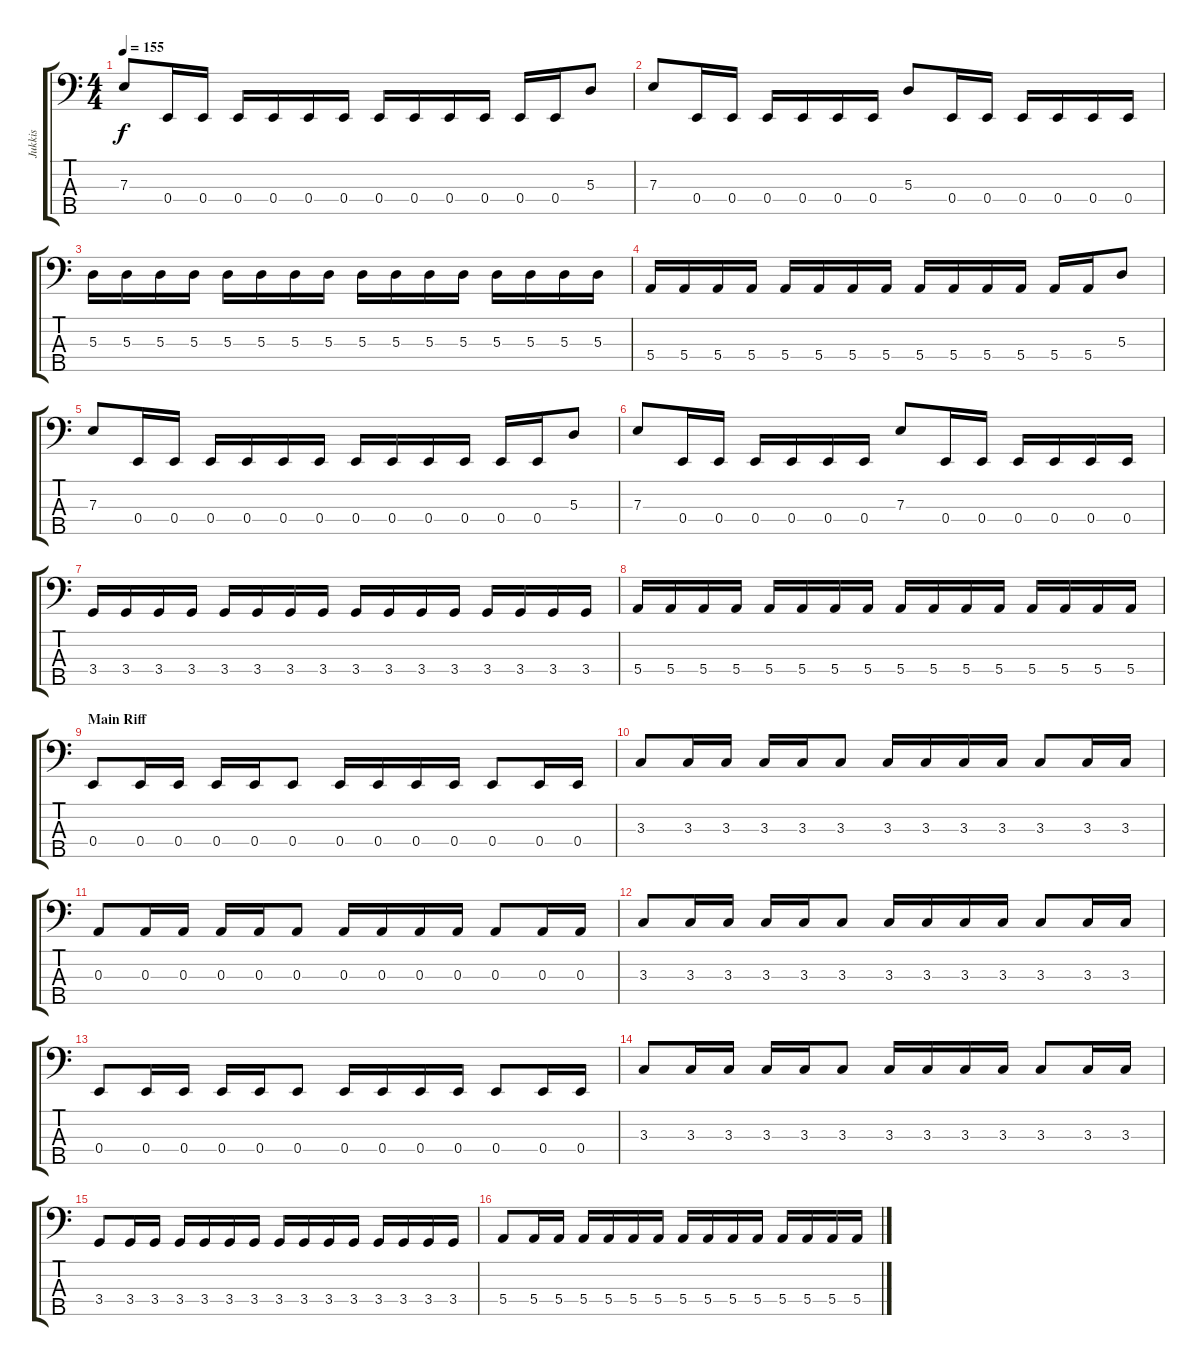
\track ("Jukkis" "Jukkis") {instrument electricbasspick}
\staff {score tabs}
\tuning (G2 D2 A1 E1 B0) {hide}
\ts (4 4)
\tempo 155
\clef f4
\ks c
7.3.8{dy f} 0.4.16 0.4.16 0.4.16 0.4.16 0.4.16 0.4.16 0.4.16 0.4.16 0.4.16 0.4.16 0.4.16 0.4.16 5.3.8 |
7.3.8 0.4.16 0.4.16 0.4.16 0.4.16 0.4.16 0.4.16 5.3.8 0.4.16 0.4.16 0.4.16 0.4.16 0.4.16 0.4.16 |
5.3.16 5.3.16 5.3.16 5.3.16 5.3.16 5.3.16 5.3.16 5.3.16 5.3.16 5.3.16 5.3.16 5.3.16 5.3.16 5.3.16 5.3.16 5.3.16 |
5.4.16 5.4.16 5.4.16 5.4.16 5.4.16 5.4.16 5.4.16 5.4.16 5.4.16 5.4.16 5.4.16 5.4.16 5.4.16 5.4.16 5.3.8 |
7.3.8 0.4.16 0.4.16 0.4.16 0.4.16 0.4.16 0.4.16 0.4.16 0.4.16 0.4.16 0.4.16 0.4.16 0.4.16 5.3.8 |
7.3.8 0.4.16 0.4.16 0.4.16 0.4.16 0.4.16 0.4.16 7.3.8 0.4.16 0.4.16 0.4.16 0.4.16 0.4.16 0.4.16 |
3.4.16 3.4.16 3.4.16 3.4.16 3.4.16 3.4.16 3.4.16 3.4.16 3.4.16 3.4.16 3.4.16 3.4.16 3.4.16 3.4.16 3.4.16 3.4.16 |
5.4.16 5.4.16 5.4.16 5.4.16 5.4.16 5.4.16 5.4.16 5.4.16 5.4.16 5.4.16 5.4.16 5.4.16 5.4.16 5.4.16 5.4.16 5.4.16 |
\section ("" "Main Riff")
0.4.8 0.4.16 0.4.16 0.4.16 0.4.16 0.4.8 0.4.16 0.4.16 0.4.16 0.4.16 0.4.8 0.4.16 0.4.16 |
3.3.8 3.3.16 3.3.16 3.3.16 3.3.16 3.3.8 3.3.16 3.3.16 3.3.16 3.3.16 3.3.8 3.3.16 3.3.16 |
0.3.8 0.3.16 0.3.16 0.3.16 0.3.16 0.3.8 0.3.16 0.3.16 0.3.16 0.3.16 0.3.8 0.3.16 0.3.16 |
3.3.8 3.3.16 3.3.16 3.3.16 3.3.16 3.3.8 3.3.16 3.3.16 3.3.16 3.3.16 3.3.8 3.3.16 3.3.16 |
0.4.8 0.4.16 0.4.16 0.4.16 0.4.16 0.4.8 0.4.16 0.4.16 0.4.16 0.4.16 0.4.8 0.4.16 0.4.16 |
3.3.8 3.3.16 3.3.16 3.3.16 3.3.16 3.3.8 3.3.16 3.3.16 3.3.16 3.3.16 3.3.8 3.3.16 3.3.16 |
3.4.8 3.4.16 3.4.16 3.4.16 3.4.16 3.4.16 3.4.16 3.4.16 3.4.16 3.4.16 3.4.16 3.4.16 3.4.16 3.4.16 3.4.16 |
5.4.8 5.4.16 5.4.16 5.4.16 5.4.16 5.4.16 5.4.16 5.4.16 5.4.16 5.4.16 5.4.16 5.4.16 5.4.16 5.4.16 5.4.16
